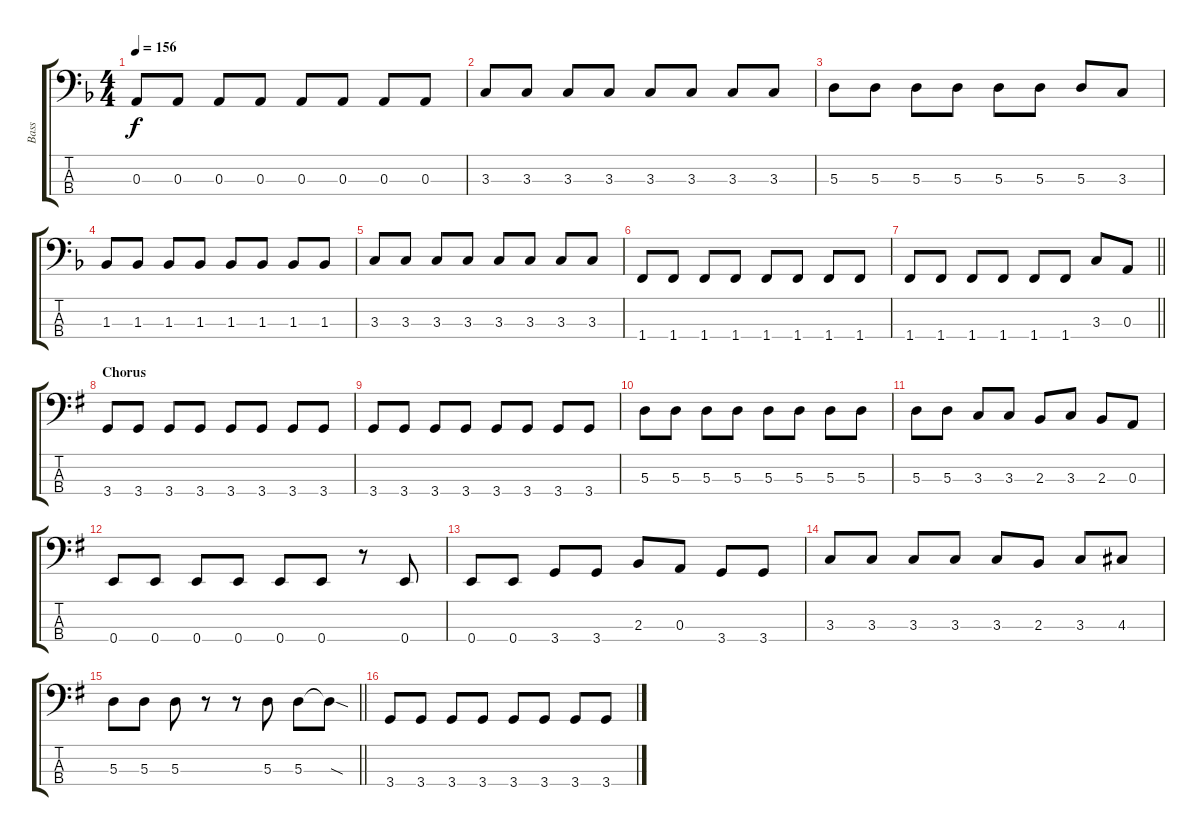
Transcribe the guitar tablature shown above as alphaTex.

\track ("Bass" "Bass") {instrument electricbassfinger}
\staff {score tabs}
\tuning (G2 D2 A1 E1) {hide}
\ts (4 4)
\tempo 156
\clef f4
\ks f
0.3.8{dy f} 0.3.8 0.3.8 0.3.8 0.3.8 0.3.8 0.3.8 0.3.8 |
3.3.8 3.3.8 3.3.8 3.3.8 3.3.8 3.3.8 3.3.8 3.3.8 |
5.3.8 5.3.8 5.3.8 5.3.8 5.3.8 5.3.8 5.3.8 3.3.8 |
1.3.8 1.3.8 1.3.8 1.3.8 1.3.8 1.3.8 1.3.8 1.3.8 |
3.3.8 3.3.8 3.3.8 3.3.8 3.3.8 3.3.8 3.3.8 3.3.8 |
1.4.8 1.4.8 1.4.8 1.4.8 1.4.8 1.4.8 1.4.8 1.4.8 |
\barLineRight lightlight
1.4.8 1.4.8 1.4.8 1.4.8 1.4.8 1.4.8 3.3.8 0.3.8 |
\section ("" "Chorus")
\ks g
3.4.8 3.4.8 3.4.8 3.4.8 3.4.8 3.4.8 3.4.8 3.4.8 |
3.4.8 3.4.8 3.4.8 3.4.8 3.4.8 3.4.8 3.4.8 3.4.8 |
5.3.8 5.3.8 5.3.8 5.3.8 5.3.8 5.3.8 5.3.8 5.3.8 |
5.3.8 5.3.8 3.3.8 3.3.8 2.3.8 3.3.8 2.3.8 0.3.8 |
0.4.8 0.4.8 0.4.8 0.4.8 0.4.8 0.4.8 r.8 0.4.8 |
0.4.8 0.4.8 3.4.8 3.4.8 2.3.8 0.3.8 3.4.8 3.4.8 |
3.3.8 3.3.8 3.3.8 3.3.8 3.3.8 2.3.8 3.3.8 4.3.8 |
\barLineRight lightlight
5.3.8 5.3.8 5.3.8 r.8 r.8 5.3.8 5.3.8 5.3{sod t}.8 |
3.4.8 3.4.8 3.4.8 3.4.8 3.4.8 3.4.8 3.4.8 3.4.8
